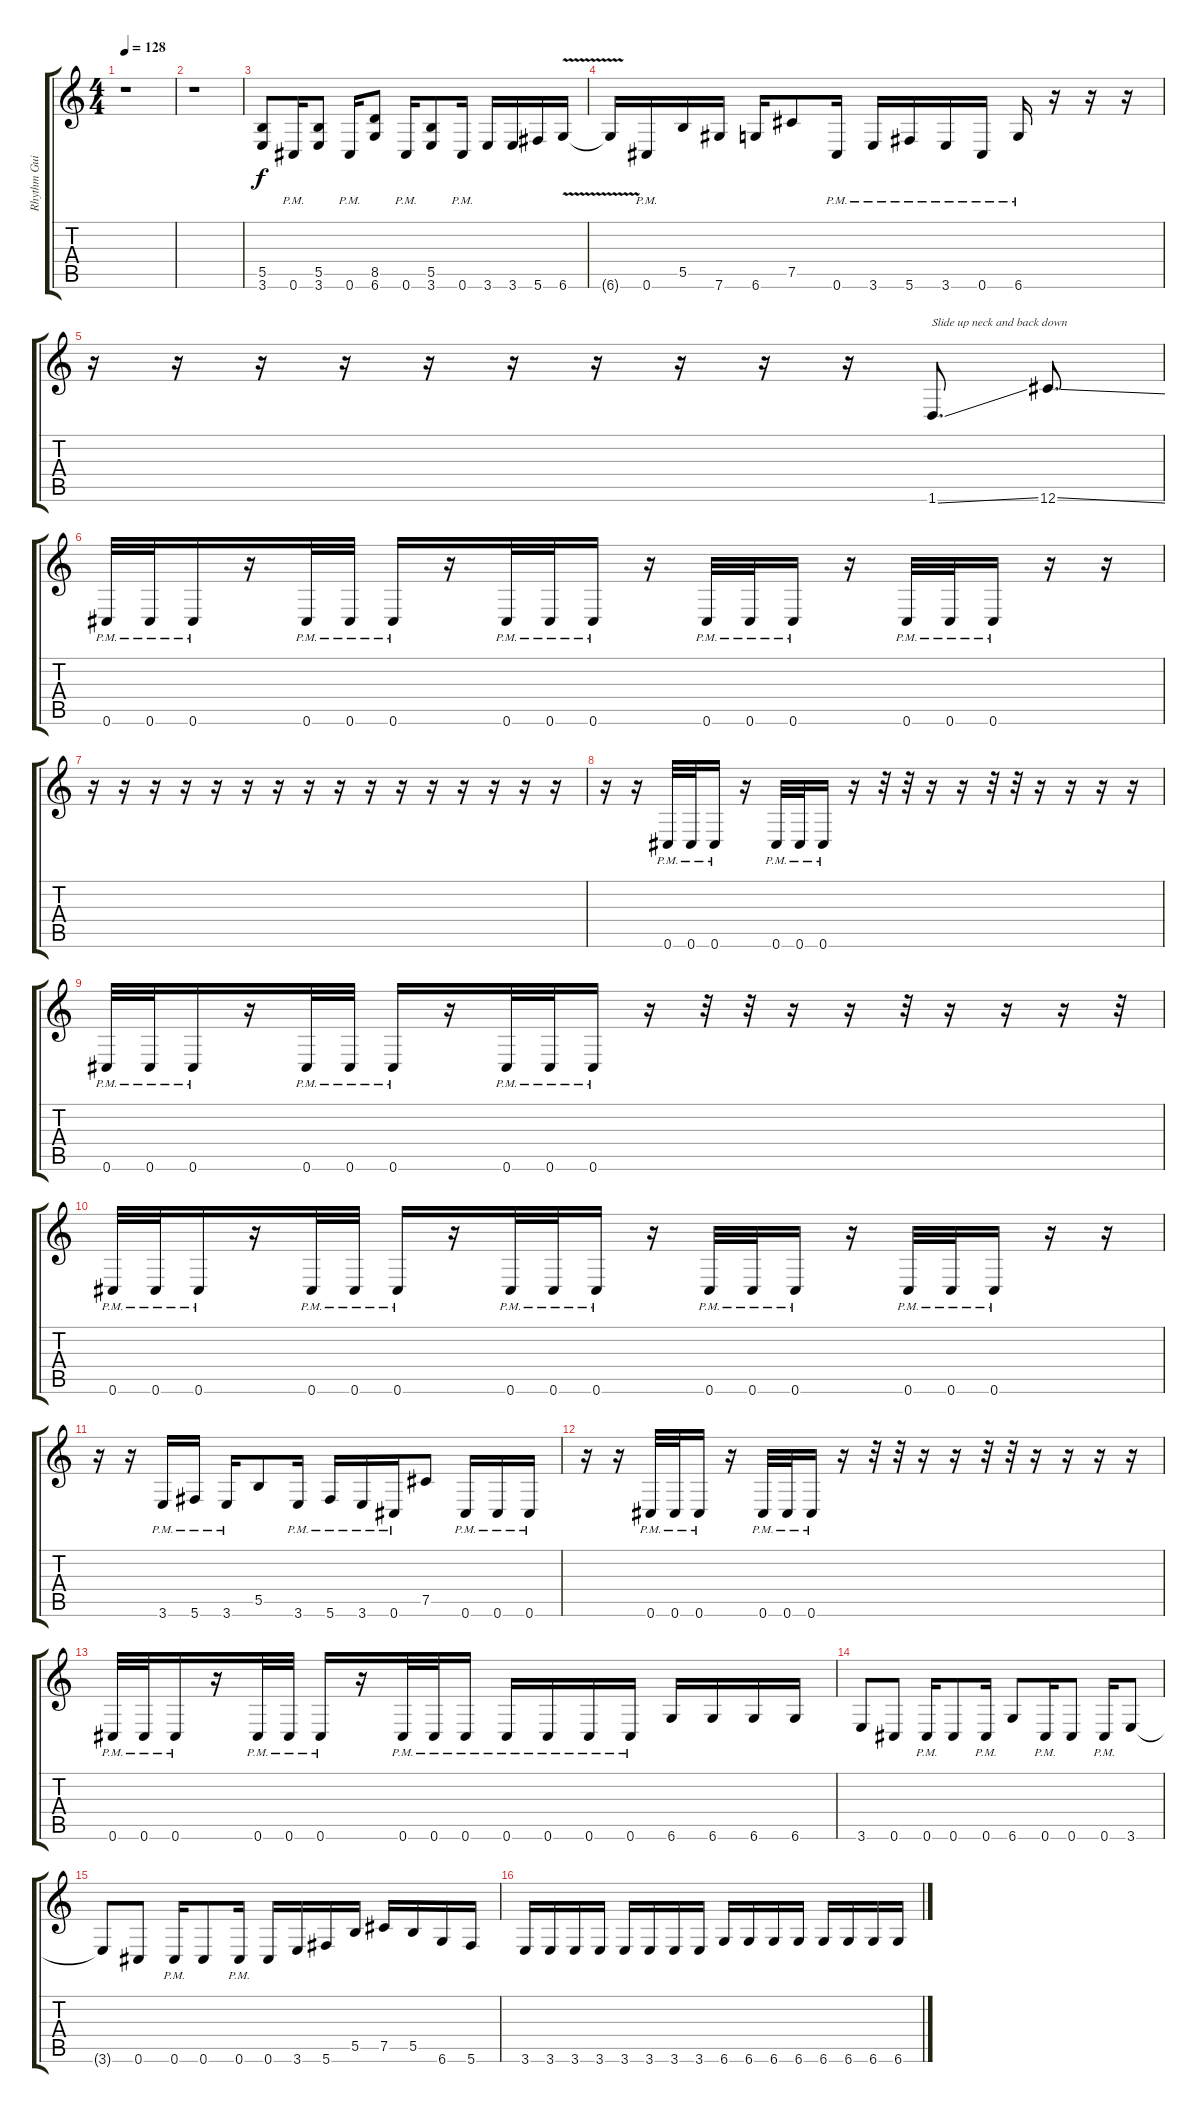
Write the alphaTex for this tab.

\track ("Rhythm Guitar 2" "Rhythm Gui") {instrument distortionguitar}
\staff {score tabs}
\tuning (Db4 Ab3 E3 B2 Gb2 Db2) {hide}
\ts (4 4)
\tempo 128
\clef g2
\ks c
r.1{dy f instrument distortionguitar} |
r.1 |
(5.5 3.6).8 0.6{pm}.16 (5.5 3.6).8 0.6{pm}.16 (8.5 6.6).8 0.6{pm}.16 (5.5 3.6).8 0.6{pm}.16 3.6.16 3.6.16 5.6.16 6.6{v}.16 |
6.6{t}.16 0.6{pm}.16 5.5.16 7.6.16 6.6.16 7.5.8 0.6{pm}.16 3.6{pm}.16 5.6{pm}.16 3.6{pm}.16 0.6{pm}.16 6.6{pm}.16 r.16 r.16 r.16 |
r.16 r.16 r.16 r.16 r.16 r.16 r.16 r.16 r.16 r.16 1.6{ss}.8{d txt "Slide up neck and back down"} 12.6{ss}.8{d} |
0.6{pm}.32 0.6{pm}.32 0.6{pm}.16 r.16 0.6{pm}.32 0.6{pm}.32 0.6{pm}.16 r.16 0.6{pm}.32 0.6{pm}.32 0.6{pm}.16 r.16 0.6{pm}.32 0.6{pm}.32 0.6{pm}.16 r.16 0.6{pm}.32 0.6{pm}.32 0.6{pm}.16 r.16 r.16 |
r.16 r.16 r.16 r.16 r.16 r.16 r.16 r.16 r.16 r.16 r.16 r.16 r.16 r.16 r.16 r.16 |
r.16 r.16 0.6{pm}.32 0.6{pm}.32 0.6{pm}.16 r.16 0.6{pm}.32 0.6{pm}.32 0.6{pm}.16 r.16 r.32 r.32 r.16 r.16 r.32 r.32 r.16 r.16 r.16 r.16 |
0.6{pm}.32 0.6{pm}.32 0.6{pm}.16 r.16 0.6{pm}.32 0.6{pm}.32 0.6{pm}.16 r.16 0.6{pm}.32 0.6{pm}.32 0.6{pm}.16 r.16 r.32 r.32 r.16 r.16 r.32 r.16 r.16 r.16 r.32 |
0.6{pm}.32 0.6{pm}.32 0.6{pm}.16 r.16 0.6{pm}.32 0.6{pm}.32 0.6{pm}.16 r.16 0.6{pm}.32 0.6{pm}.32 0.6{pm}.16 r.16 0.6{pm}.32 0.6{pm}.32 0.6{pm}.16 r.16 0.6{pm}.32 0.6{pm}.32 0.6{pm}.16 r.16 r.16 |
r.16 r.16 3.6{pm}.16 5.6{pm}.16 3.6{pm}.16 5.5.8 3.6{pm}.16 5.6{pm}.16 3.6{pm}.16 0.6{pm}.16 7.5.8 0.6{pm}.16 0.6{pm}.16 0.6{pm}.16 |
r.16 r.16 0.6{pm}.32 0.6{pm}.32 0.6{pm}.16 r.16 0.6{pm}.32 0.6{pm}.32 0.6{pm}.16 r.16 r.32 r.32 r.16 r.16 r.32 r.32 r.16 r.16 r.16 r.16 |
0.6{pm}.32 0.6{pm}.32 0.6{pm}.16 r.16 0.6{pm}.32 0.6{pm}.32 0.6{pm}.16 r.16 0.6{pm}.32 0.6{pm}.32 0.6{pm}.16 0.6{pm}.16 0.6{pm}.16 0.6{pm}.16 0.6{pm}.16 6.6.16 6.6.16 6.6.16 6.6.16 |
3.6.8 0.6.8 0.6{pm}.16 0.6.8 0.6{pm}.16 6.6.8 0.6{pm}.16 0.6.8 0.6{pm}.16 3.6.8 |
3.6{t}.8 0.6.8 0.6{pm}.16 0.6.8 0.6{pm}.16 0.6.16 3.6.16 5.6.16 5.5.16 7.5.16 5.5.16 6.6.16 5.6.16 |
3.6.16 3.6.16 3.6.16 3.6.16 3.6.16 3.6.16 3.6.16 3.6.16 6.6.16 6.6.16 6.6.16 6.6.16 6.6.16 6.6.16 6.6.16 6.6.16
